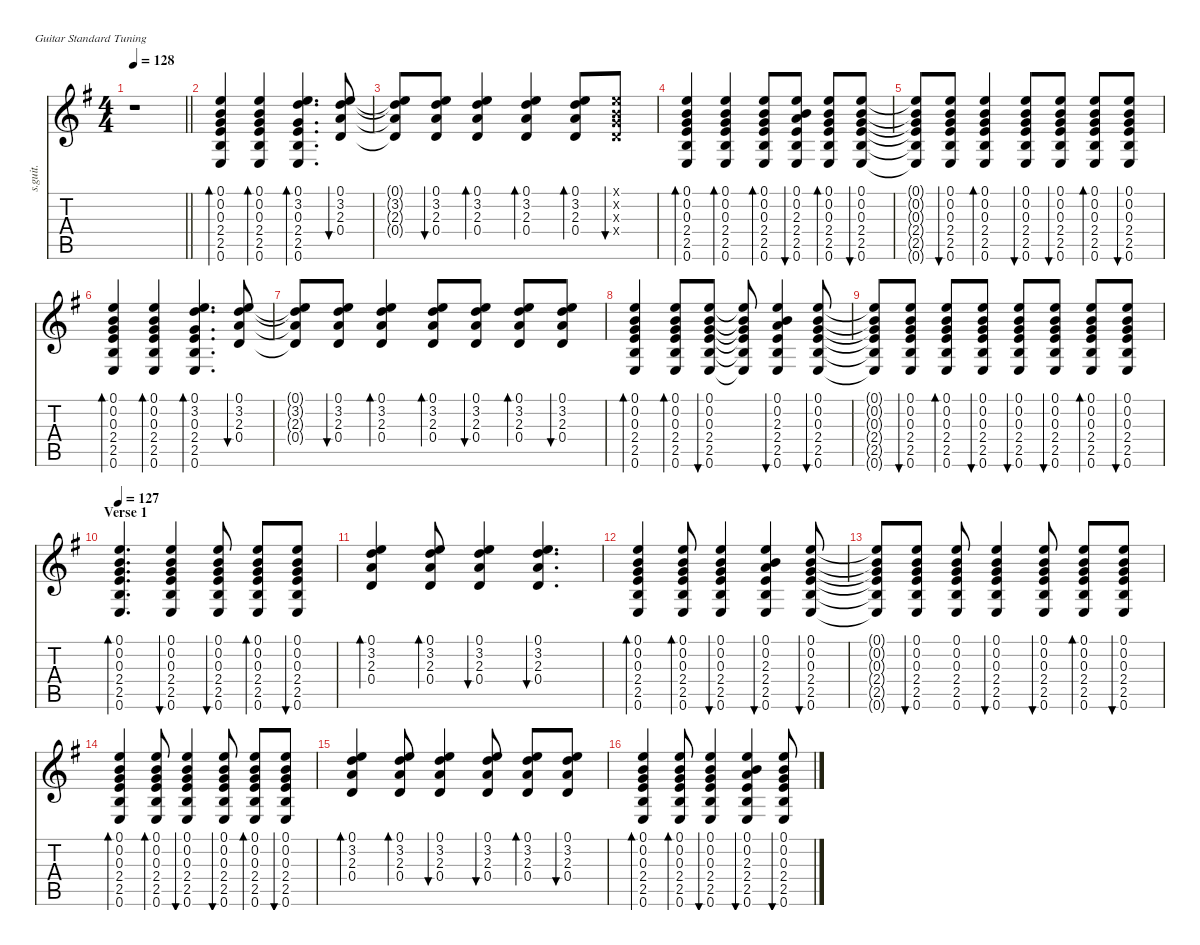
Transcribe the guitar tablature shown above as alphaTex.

\defaultSystemsLayout 4
\hideDynamics
\bracketExtendMode nobrackets
\otherSystemsTrackNameOrientation horizontal
\track ("Gtr.3 Ac." "s.guit.") {defaultSystemsLayout 4 instrument acousticguitarsteel}
\staff {score tabs}
\tuning (E4 B3 G3 D3 A2 E2)
\ts (4 4)
\tempo 128
\clef g2
\barLineRight lightlight
\ks eminor
r.1{dy f instrument acousticguitarsteel beam Down} |
(0.1{acc forcenatural} 0.2{acc forcenatural} 0.3{acc forcenatural} 2.4{acc forcenatural} 2.5{acc forcenatural} 0.6{acc forcenatural}).4{bd 60 beam Up} (0.1{acc forcenatural} 0.2{acc forcenatural} 0.3{acc forcenatural} 2.4{acc forcenatural} 2.5{acc forcenatural} 0.6{acc forcenatural}).4{bd 30 beam Up} (0.1{acc forcenatural} 3.2{acc forcenatural} 0.3{acc forcenatural} 2.4{acc forcenatural} 2.5{acc forcenatural} 0.6{acc forcenatural}).4{d bd 30 beam Up} (0.1{acc forcenatural} 3.2{acc forcenatural} 2.3{acc forcenatural} 0.4{acc forcenatural}).8{bu 60 beam Up} |
(0.1{t acc forcenatural} 3.2{t acc forcenatural} 2.3{t acc forcenatural} 0.4{t acc forcenatural}).8{beam Up} (0.1{acc forcenatural} 3.2{acc forcenatural} 2.3{acc forcenatural} 0.4{acc forcenatural}).8{bu 30 beam Up} (0.1{acc forcenatural} 3.2{acc forcenatural} 2.3{acc forcenatural} 0.4{acc forcenatural}).4{bd 30 beam Up} (0.1{acc forcenatural} 3.2{acc forcenatural} 2.3{acc forcenatural} 0.4{acc forcenatural}).4{bd 30 beam Up} (0.1{acc forcenatural} 3.2{acc forcenatural} 2.3{acc forcenatural} 0.4{acc forcenatural}).8{bd 30 beam Up} (0.1{x acc forcenatural} 0.2{x acc forcenatural} 0.3{x acc forcenatural} 0.4{x acc forcenatural}).8{bu 30 beam Up} |
(0.1{acc forcenatural} 0.2{acc forcenatural} 0.3{acc forcenatural} 2.4{acc forcenatural} 2.5{acc forcenatural} 0.6{acc forcenatural}).4{bd 30 beam Up} (0.1{acc forcenatural} 0.2{acc forcenatural} 0.3{acc forcenatural} 2.4{acc forcenatural} 2.5{acc forcenatural} 0.6{acc forcenatural}).4{bd 60 beam Up} (0.1{acc forcenatural} 0.2{acc forcenatural} 0.3{acc forcenatural} 2.4{acc forcenatural} 2.5{acc forcenatural} 0.6{acc forcenatural}).8{bd 60 beam Up} (0.1{acc forcenatural} 0.2{acc forcenatural} 2.3{acc forcenatural} 2.4{acc forcenatural} 2.5{acc forcenatural} 0.6{acc forcenatural}).8{bu 30 beam Up} (0.1{acc forcenatural} 0.2{acc forcenatural} 0.3{acc forcenatural} 2.4{acc forcenatural} 2.5{acc forcenatural} 0.6{acc forcenatural}).8{bd 30 beam Up} (0.1{acc forcenatural} 0.2{acc forcenatural} 0.3{acc forcenatural} 2.4{acc forcenatural} 2.5{acc forcenatural} 0.6{acc forcenatural}).8{bu 30 beam Up} |
(0.1{t acc forcenatural} 0.2{t acc forcenatural} 0.3{t acc forcenatural} 2.4{t acc forcenatural} 2.5{t acc forcenatural} 0.6{t acc forcenatural}).8{beam Up} (0.1{acc forcenatural} 0.2{acc forcenatural} 0.3{acc forcenatural} 2.4{acc forcenatural} 2.5{acc forcenatural} 0.6{acc forcenatural}).8{bu 30 beam Up} (0.1{acc forcenatural} 0.2{acc forcenatural} 0.3{acc forcenatural} 2.4{acc forcenatural} 2.5{acc forcenatural} 0.6{acc forcenatural}).4{bd 30 beam Up} (0.1{acc forcenatural} 0.2{acc forcenatural} 0.3{acc forcenatural} 2.4{acc forcenatural} 2.5{acc forcenatural} 0.6{acc forcenatural}).8{bu 60 beam Up} (0.1{acc forcenatural} 0.2{acc forcenatural} 0.3{acc forcenatural} 2.4{acc forcenatural} 2.5{acc forcenatural} 0.6{acc forcenatural}).8{bu 30 beam Up} (0.1{acc forcenatural} 0.2{acc forcenatural} 0.3{acc forcenatural} 2.4{acc forcenatural} 2.5{acc forcenatural} 0.6{acc forcenatural}).8{bd 30 beam Up} (0.1{acc forcenatural} 0.2{acc forcenatural} 0.3{acc forcenatural} 2.4{acc forcenatural} 2.5{acc forcenatural} 0.6{acc forcenatural}).8{bu 30 beam Up} |
(0.1{acc forcenatural} 0.2{acc forcenatural} 0.3{acc forcenatural} 2.4{acc forcenatural} 2.5{acc forcenatural} 0.6{acc forcenatural}).4{bd 60 beam Up} (0.1{acc forcenatural} 0.2{acc forcenatural} 0.3{acc forcenatural} 2.4{acc forcenatural} 2.5{acc forcenatural} 0.6{acc forcenatural}).4{bd 30 beam Up} (0.1{acc forcenatural} 3.2{acc forcenatural} 0.3{acc forcenatural} 2.4{acc forcenatural} 2.5{acc forcenatural} 0.6{acc forcenatural}).4{d bd 30 beam Up} (0.1{acc forcenatural} 3.2{acc forcenatural} 2.3{acc forcenatural} 0.4{acc forcenatural}).8{bu 60 beam Up} |
(0.1{t acc forcenatural} 3.2{t acc forcenatural} 2.3{t acc forcenatural} 0.4{t acc forcenatural}).8{beam Up} (0.1{acc forcenatural} 3.2{acc forcenatural} 2.3{acc forcenatural} 0.4{acc forcenatural}).8{bu 30 beam Up} (0.1{acc forcenatural} 3.2{acc forcenatural} 2.3{acc forcenatural} 0.4{acc forcenatural}).4{bd 30 beam Up} (0.1{acc forcenatural} 3.2{acc forcenatural} 2.3{acc forcenatural} 0.4{acc forcenatural}).8{bd 30 beam Up} (0.1{acc forcenatural} 3.2{acc forcenatural} 2.3{acc forcenatural} 0.4{acc forcenatural}).8{bu 30 beam Up} (0.1{acc forcenatural} 3.2{acc forcenatural} 2.3{acc forcenatural} 0.4{acc forcenatural}).8{bd 30 beam Up} (0.1{acc forcenatural} 3.2{acc forcenatural} 2.3{acc forcenatural} 0.4{acc forcenatural}).8{bu 30 beam Up} |
(0.1{acc forcenatural} 0.2{acc forcenatural} 0.3{acc forcenatural} 2.4{acc forcenatural} 2.5{acc forcenatural} 0.6{acc forcenatural}).4{bd 30 beam Up} (0.1{acc forcenatural} 0.2{acc forcenatural} 0.3{acc forcenatural} 2.4{acc forcenatural} 2.5{acc forcenatural} 0.6{acc forcenatural}).8{bd 60 beam Up} (0.1{acc forcenatural} 0.2{acc forcenatural} 0.3{acc forcenatural} 2.4{acc forcenatural} 2.5{acc forcenatural} 0.6{acc forcenatural}).8{bu 30 beam Up} (0.1{t acc forcenatural} 0.2{t acc forcenatural} 0.3{t acc forcenatural} 2.4{t acc forcenatural} 2.5{t acc forcenatural} 0.6{t acc forcenatural}).8{beam Up} (0.1{acc forcenatural} 0.2{acc forcenatural} 2.3{acc forcenatural} 2.4{acc forcenatural} 2.5{acc forcenatural} 0.6{acc forcenatural}).4{bu 30 beam Up} (0.1{acc forcenatural} 0.2{acc forcenatural} 0.3{acc forcenatural} 2.4{acc forcenatural} 2.5{acc forcenatural} 0.6{acc forcenatural}).8{bu 30 beam Up} |
(0.1{t acc forcenatural} 0.2{t acc forcenatural} 0.3{t acc forcenatural} 2.4{t acc forcenatural} 2.5{t acc forcenatural} 0.6{t acc forcenatural}).8{beam Up} (0.1{acc forcenatural} 0.2{acc forcenatural} 0.3{acc forcenatural} 2.4{acc forcenatural} 2.5{acc forcenatural} 0.6{acc forcenatural}).8{bu 30 beam Up} (0.1{acc forcenatural} 0.2{acc forcenatural} 0.3{acc forcenatural} 2.4{acc forcenatural} 2.5{acc forcenatural} 0.6{acc forcenatural}).8{bd 30 beam Up} (0.1{acc forcenatural} 0.2{acc forcenatural} 0.3{acc forcenatural} 2.4{acc forcenatural} 2.5{acc forcenatural} 0.6{acc forcenatural}).8{bu 30 beam Up} (0.1{acc forcenatural} 0.2{acc forcenatural} 0.3{acc forcenatural} 2.4{acc forcenatural} 2.5{acc forcenatural} 0.6{acc forcenatural}).8{bu 60 beam Up} (0.1{acc forcenatural} 0.2{acc forcenatural} 0.3{acc forcenatural} 2.4{acc forcenatural} 2.5{acc forcenatural} 0.6{acc forcenatural}).8{bu 30 beam Up} (0.1{acc forcenatural} 0.2{acc forcenatural} 0.3{acc forcenatural} 2.4{acc forcenatural} 2.5{acc forcenatural} 0.6{acc forcenatural}).8{bd 30 beam Up} (0.1{acc forcenatural} 0.2{acc forcenatural} 0.3{acc forcenatural} 2.4{acc forcenatural} 2.5{acc forcenatural} 0.6{acc forcenatural}).8{bu 30 beam Up} |
\section ("" "Verse 1")
\tempo 127
(0.1{acc forcenatural} 0.2{acc forcenatural} 0.3{acc forcenatural} 2.4{acc forcenatural} 2.5{acc forcenatural} 0.6{acc forcenatural}).4{d bd 60 beam Up} (0.1{acc forcenatural} 0.2{acc forcenatural} 0.3{acc forcenatural} 2.4{acc forcenatural} 2.5{acc forcenatural} 0.6{acc forcenatural}).4{bu 30 beam Up} (0.1{acc forcenatural} 0.2{acc forcenatural} 0.3{acc forcenatural} 2.4{acc forcenatural} 2.5{acc forcenatural} 0.6{acc forcenatural}).8{bu 60 beam Up} (0.1{acc forcenatural} 0.2{acc forcenatural} 0.3{acc forcenatural} 2.4{acc forcenatural} 2.5{acc forcenatural} 0.6{acc forcenatural}).8{bd 30 beam Up} (0.1{acc forcenatural} 0.2{acc forcenatural} 0.3{acc forcenatural} 2.4{acc forcenatural} 2.5{acc forcenatural} 0.6{acc forcenatural}).8{bu 30 beam Up} |
(0.1{acc forcenatural} 3.2{acc forcenatural} 2.3{acc forcenatural} 0.4{acc forcenatural}).4{bd 30 beam Up} (0.1{acc forcenatural} 3.2{acc forcenatural} 2.3{acc forcenatural} 0.4{acc forcenatural}).8{bd 60 beam Up} (0.1{acc forcenatural} 3.2{acc forcenatural} 2.3{acc forcenatural} 0.4{acc forcenatural}).4{bu 60 beam Up} (0.1{acc forcenatural} 3.2{acc forcenatural} 2.3{acc forcenatural} 0.4{acc forcenatural}).4{d bu 60 beam Up} |
(0.1{acc forcenatural} 0.2{acc forcenatural} 0.3{acc forcenatural} 2.4{acc forcenatural} 2.5{acc forcenatural} 0.6{acc forcenatural}).4{bd 60 beam Up} (0.1{acc forcenatural} 0.2{acc forcenatural} 0.3{acc forcenatural} 2.4{acc forcenatural} 2.5{acc forcenatural} 0.6{acc forcenatural}).8{bd 30 beam Up} (0.1{acc forcenatural} 0.2{acc forcenatural} 0.3{acc forcenatural} 2.4{acc forcenatural} 2.5{acc forcenatural} 0.6{acc forcenatural}).4{bu 30 beam Up} (0.1{acc forcenatural} 0.2{acc forcenatural} 2.3{acc forcenatural} 2.4{acc forcenatural} 2.5{acc forcenatural} 0.6{acc forcenatural}).4{bu 60 beam Up} (0.1{acc forcenatural} 0.2{acc forcenatural} 0.3{acc forcenatural} 2.4{acc forcenatural} 2.5{acc forcenatural} 0.6{acc forcenatural}).8{bu 60 beam Up} |
(0.1{t acc forcenatural} 0.2{t acc forcenatural} 0.3{t acc forcenatural} 2.4{t acc forcenatural} 2.5{t acc forcenatural} 0.6{t acc forcenatural}).8{beam Up} (0.1{acc forcenatural} 0.2{acc forcenatural} 0.3{acc forcenatural} 2.4{acc forcenatural} 2.5{acc forcenatural} 0.6{acc forcenatural}).8{bu 30 beam Up} (0.1{acc forcenatural} 0.2{acc forcenatural} 0.3{acc forcenatural} 2.4{acc forcenatural} 2.5{acc forcenatural} 0.6{acc forcenatural}).8{beam Up} (0.1{acc forcenatural} 0.2{acc forcenatural} 0.3{acc forcenatural} 2.4{acc forcenatural} 2.5{acc forcenatural} 0.6{acc forcenatural}).4{bu 30 beam Up} (0.1{acc forcenatural} 0.2{acc forcenatural} 0.3{acc forcenatural} 2.4{acc forcenatural} 2.5{acc forcenatural} 0.6{acc forcenatural}).8{bu 60 beam Up} (0.1{acc forcenatural} 0.2{acc forcenatural} 0.3{acc forcenatural} 2.4{acc forcenatural} 2.5{acc forcenatural} 0.6{acc forcenatural}).8{bd 30 beam Up} (0.1{acc forcenatural} 0.2{acc forcenatural} 0.3{acc forcenatural} 2.4{acc forcenatural} 2.5{acc forcenatural} 0.6{acc forcenatural}).8{bu 30 beam Up} |
(0.1{acc forcenatural} 0.2{acc forcenatural} 0.3{acc forcenatural} 2.4{acc forcenatural} 2.5{acc forcenatural} 0.6{acc forcenatural}).4{bd 60 beam Up} (0.1{acc forcenatural} 0.2{acc forcenatural} 0.3{acc forcenatural} 2.4{acc forcenatural} 2.5{acc forcenatural} 0.6{acc forcenatural}).8{bd 60 beam Up} (0.1{acc forcenatural} 0.2{acc forcenatural} 0.3{acc forcenatural} 2.4{acc forcenatural} 2.5{acc forcenatural} 0.6{acc forcenatural}).4{bu 30 beam Up} (0.1{acc forcenatural} 0.2{acc forcenatural} 0.3{acc forcenatural} 2.4{acc forcenatural} 2.5{acc forcenatural} 0.6{acc forcenatural}).8{bu 60 beam Up} (0.1{acc forcenatural} 0.2{acc forcenatural} 0.3{acc forcenatural} 2.4{acc forcenatural} 2.5{acc forcenatural} 0.6{acc forcenatural}).8{bd 30 beam Up} (0.1{acc forcenatural} 0.2{acc forcenatural} 0.3{acc forcenatural} 2.4{acc forcenatural} 2.5{acc forcenatural} 0.6{acc forcenatural}).8{bu 30 beam Up} |
(0.1{acc forcenatural} 3.2{acc forcenatural} 2.3{acc forcenatural} 0.4{acc forcenatural}).4{bd 30 beam Up} (0.1{acc forcenatural} 3.2{acc forcenatural} 2.3{acc forcenatural} 0.4{acc forcenatural}).8{bd 60 beam Up} (0.1{acc forcenatural} 3.2{acc forcenatural} 2.3{acc forcenatural} 0.4{acc forcenatural}).4{bu 60 beam Up} (0.1{acc forcenatural} 3.2{acc forcenatural} 2.3{acc forcenatural} 0.4{acc forcenatural}).8{bu 60 beam Up} (0.1{acc forcenatural} 3.2{acc forcenatural} 2.3{acc forcenatural} 0.4{acc forcenatural}).8{bd 30 beam Up} (0.1{acc forcenatural} 3.2{acc forcenatural} 2.3{acc forcenatural} 0.4{acc forcenatural}).8{bu 30 beam Up} |
(0.1{acc forcenatural} 0.2{acc forcenatural} 0.3{acc forcenatural} 2.4{acc forcenatural} 2.5{acc forcenatural} 0.6{acc forcenatural}).4{bd 60 beam Up} (0.1{acc forcenatural} 0.2{acc forcenatural} 0.3{acc forcenatural} 2.4{acc forcenatural} 2.5{acc forcenatural} 0.6{acc forcenatural}).8{bd 30 beam Up} (0.1{acc forcenatural} 0.2{acc forcenatural} 0.3{acc forcenatural} 2.4{acc forcenatural} 2.5{acc forcenatural} 0.6{acc forcenatural}).4{bu 30 beam Up} (0.1{acc forcenatural} 0.2{acc forcenatural} 2.3{acc forcenatural} 2.4{acc forcenatural} 2.5{acc forcenatural} 0.6{acc forcenatural}).4{bu 60 beam Up} (0.1{acc forcenatural} 0.2{acc forcenatural} 0.3{acc forcenatural} 2.4{acc forcenatural} 2.5{acc forcenatural} 0.6{acc forcenatural}).8{bu 60 beam Up}
